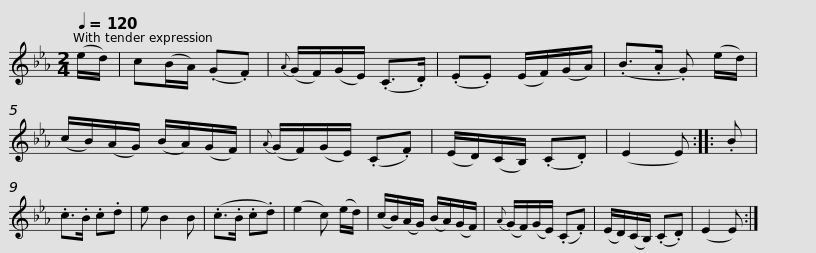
X:1
L:1/8
Q:1/4=120
M:2/4
I:linebreak $
K:Eb
V:1 treble
V:1
 (e/d/) | c(B/A/) (.G.F) |{A} (G/F/)(G/E/) (.C>.D) | (.E.E) (E/F/)(G/A/) | (.B>.A .G) (e/d/) | %5
 (c/B/)(A/G/) (B/A/)(G/F/) |{A} (G/F/)(G/E/) (.C.F) |$ (E/D/)(C/B,/) (.C.D) | (E2 E) :: .B | %10
 .c>.B .c.d | e B2 B | (.c>.B .c.d) | (e2 c) (e/d/) | (c/B/)(A/G/) (B/A/)(G/F/) | %15
{A} (G/F/)(G/E/) (.C.F) |$ (E/D/)(C/B,/) (.C.D) | (E2 E) :| %18
